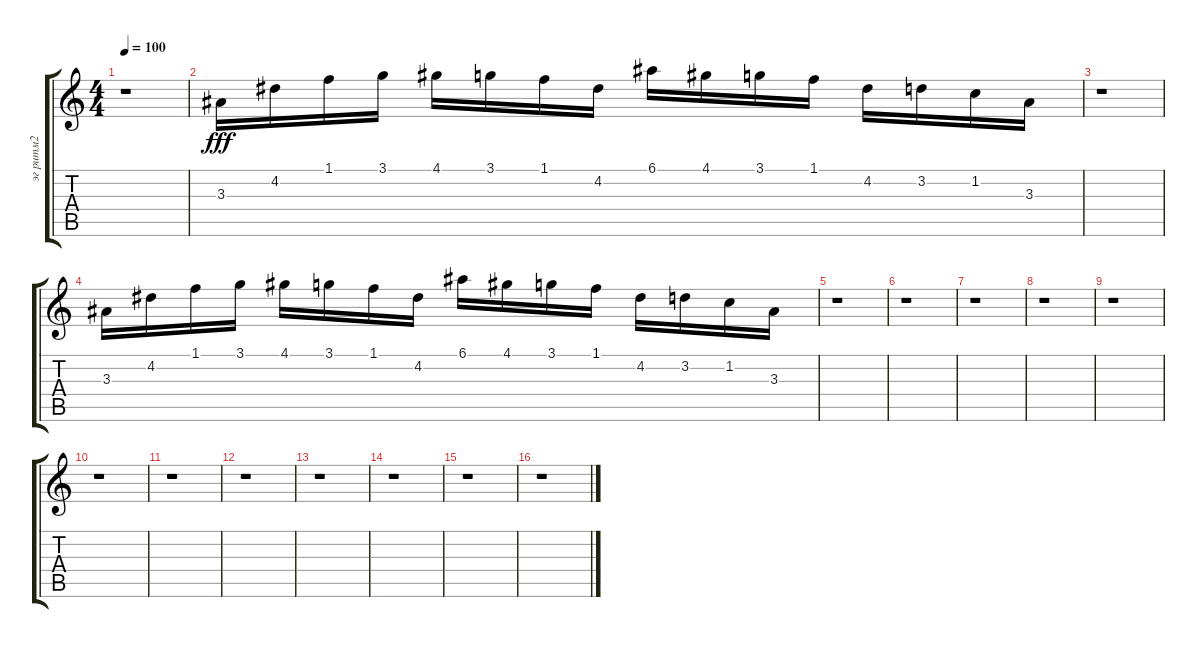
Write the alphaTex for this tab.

\track ("эг ритм2" "эг ритм2") {instrument overdrivenguitar}
\staff {score tabs}
\tuning (E4 B3 G3 D3 A2 E2) {hide}
\ts (4 4)
\tempo 100
\clef g2
\ks c
r.1{dy fff} |
3.3.16 4.2.16 1.1.16 3.1.16 4.1.16 3.1.16 1.1.16 4.2.16 6.1.16 4.1.16 3.1.16 1.1.16 4.2.16 3.2.16 1.2.16 3.3.16 |
r.1 |
3.3.16 4.2.16 1.1.16 3.1.16 4.1.16 3.1.16 1.1.16 4.2.16 6.1.16 4.1.16 3.1.16 1.1.16 4.2.16 3.2.16 1.2.16 3.3.16 |
r.1 |
r.1 |
r.1 |
r.1 |
r.1 |
r.1 |
r.1 |
r.1 |
r.1 |
r.1 |
r.1 |
r.1
